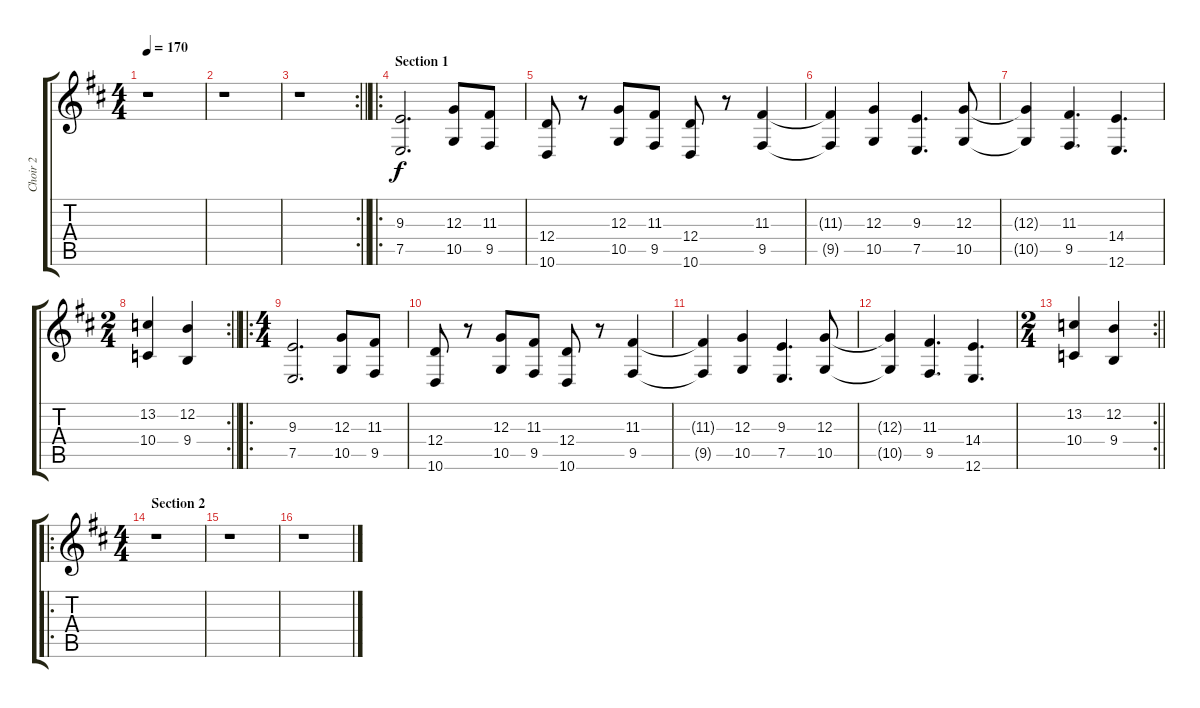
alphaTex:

\track ("Choir 2" "Choir 2") {instrument choiraahs}
\staff {score tabs}
\tuning (E4 B3 G3 D3 A2 E2) {hide}
\ts (4 4)
\tempo 170
\clef g2
\ks d
r.1{dy f} |
r.1 |
\rc 2
\barLineRight lightlight
r.1 |
\ro
\section ("" "Section 1")
(9.3 7.5).2{d} (12.3 10.5).8 (11.3 9.5).8 |
(12.4 10.6).8 r.8 (12.3 10.5).8 (11.3 9.5).8 (12.4 10.6).8 r.8 (11.3 9.5).4 |
(11.3{t} 9.5{t}).4 (12.3 10.5).4 (9.3 7.5).4{d} (12.3 10.5).8 |
(12.3{t} 10.5{t}).4 (11.3 9.5).4{d} (14.4 12.6).4{d} |
\rc 2
\ts (2 4)
\barLineRight lightlight
(13.2 10.4).4 (12.2 9.4).4 |
\ro
\ts (4 4)
(9.3 7.5).2{d} (12.3 10.5).8 (11.3 9.5).8 |
(12.4 10.6).8 r.8 (12.3 10.5).8 (11.3 9.5).8 (12.4 10.6).8 r.8 (11.3 9.5).4 |
(11.3{t} 9.5{t}).4 (12.3 10.5).4 (9.3 7.5).4{d} (12.3 10.5).8 |
(12.3{t} 10.5{t}).4 (11.3 9.5).4{d} (14.4 12.6).4{d} |
\rc 2
\ts (2 4)
\barLineRight lightlight
(13.2 10.4).4 (12.2 9.4).4 |
\ro
\ts (4 4)
\section ("" "Section 2")
r.1 |
r.1 |
r.1
